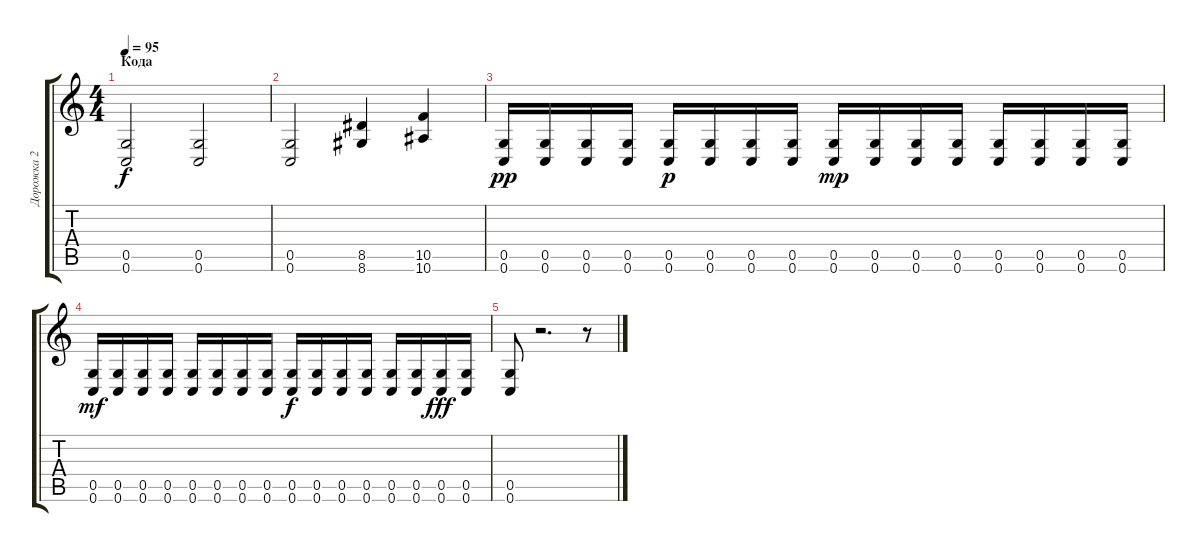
\track ("Дорожка 2" "Дорожка 2") {instrument distortionguitar}
\staff {score tabs}
\tuning (D4 A3 F3 C3 G2 C2) {hide}
\ts (4 4)
\section ("" "Кода")
\tempo 95
\clef g2
\ks c
(0.5 0.6).2{dy f} (0.5 0.6).2 |
(0.5 0.6).2 (8.5 8.6).4 (10.5 10.6).4 |
(0.5 0.6).16{dy pp} (0.5 0.6).16 (0.5 0.6).16 (0.5 0.6).16 (0.5 0.6).16{dy p} (0.5 0.6).16 (0.5 0.6).16 (0.5 0.6).16 (0.5 0.6).16{dy mp} (0.5 0.6).16 (0.5 0.6).16 (0.5 0.6).16 (0.5 0.6).16 (0.5 0.6).16 (0.5 0.6).16 (0.5 0.6).16 |
(0.5 0.6).16{dy mf} (0.5 0.6).16 (0.5 0.6).16 (0.5 0.6).16 (0.5 0.6).16 (0.5 0.6).16 (0.5 0.6).16 (0.5 0.6).16 (0.5 0.6).16{dy f} (0.5 0.6).16 (0.5 0.6).16 (0.5 0.6).16 (0.5 0.6).16 (0.5 0.6).16 (0.5 0.6).16{dy fff} (0.5 0.6).16 |
(0.5 0.6).8 r.2{d} r.8
